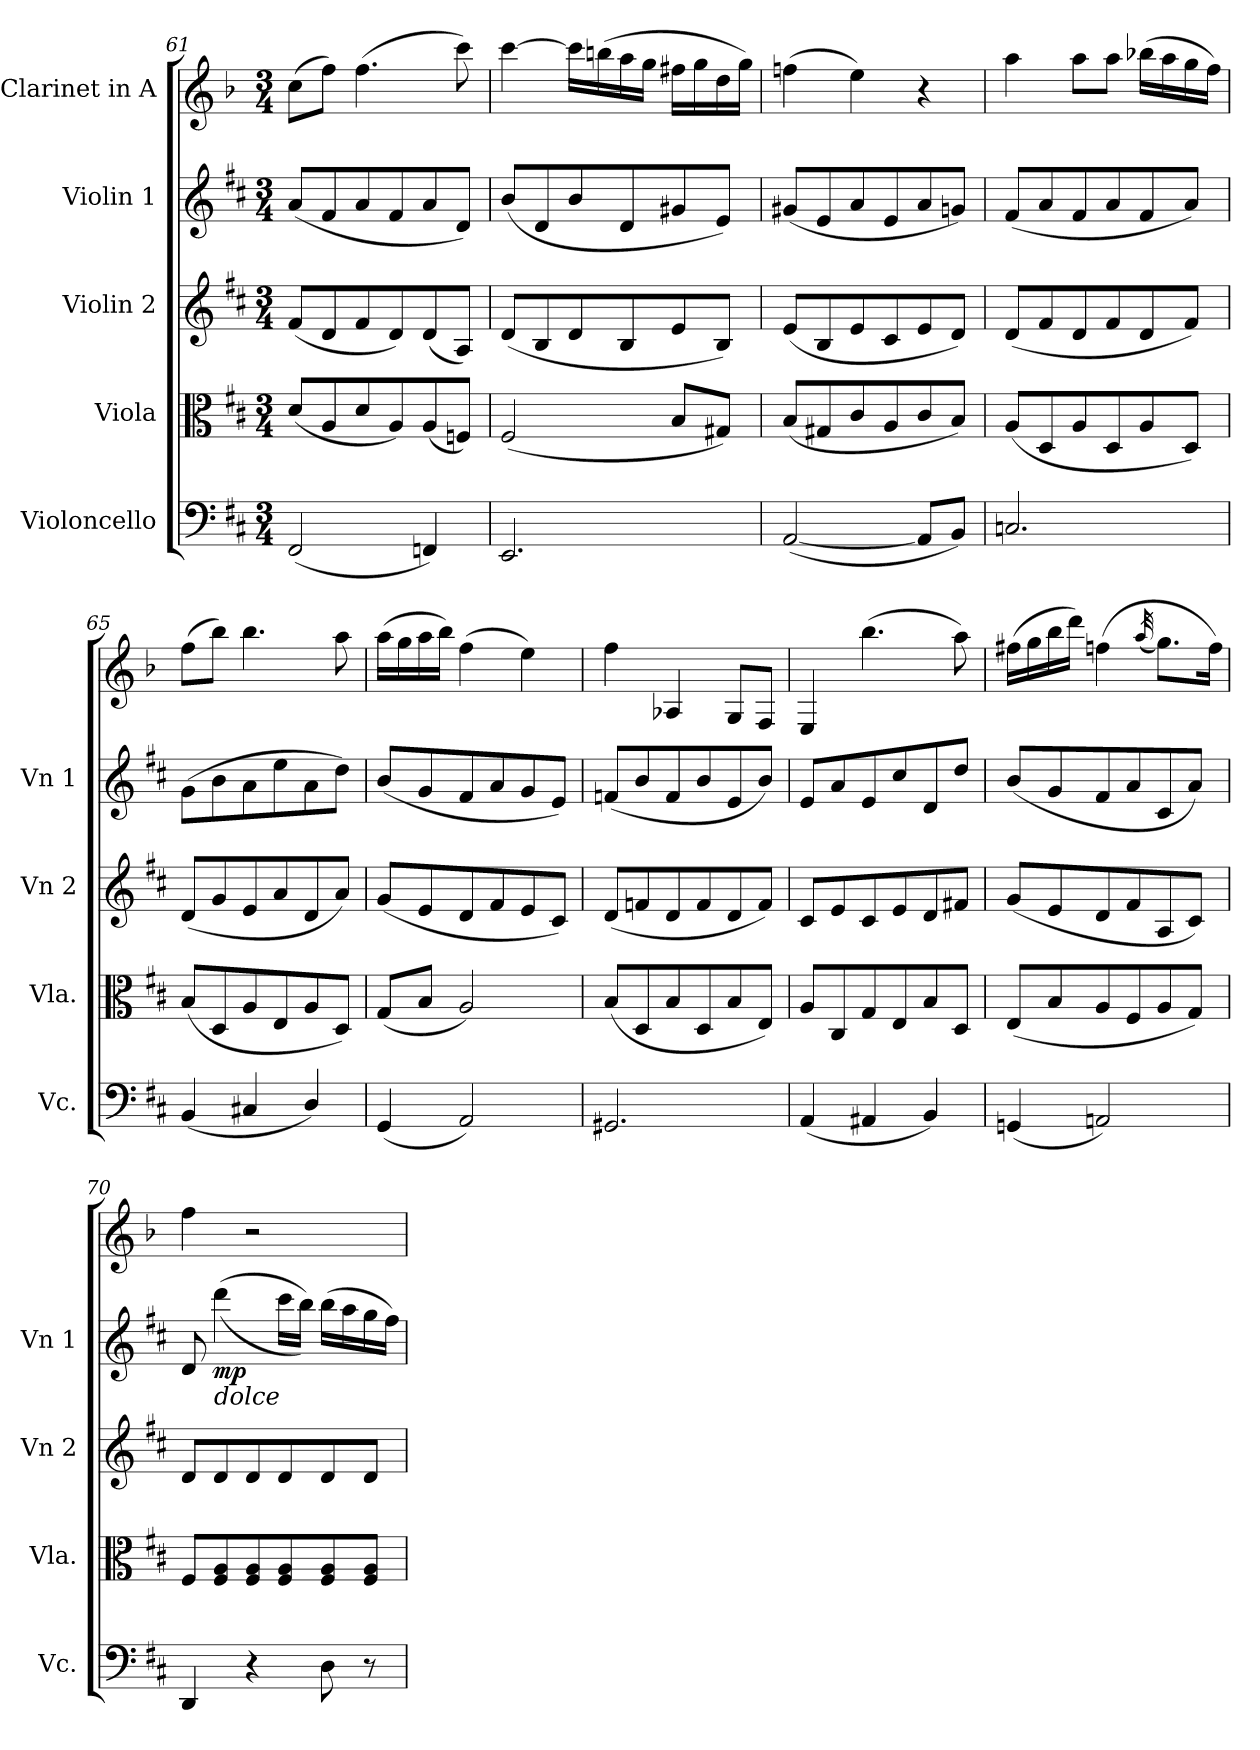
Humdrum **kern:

**kern	**kern	**kern	**kern	**dynam	**kern
*part5	*part4	*part3	*part2	*part2	*part1
*staff5	*staff4	*staff3	*staff2	*staff2	*staff1
*I"Violoncello	*I"Viola	*I"Violin 2	*I"Violin 1	*	*I"Clarinet in A
*I'Vc.	*I'Vla.	*I'Vn 2	*I'Vn 1	*	*
*clefF4	*clefC3	*clefG2	*clefG2	*	*clefG2
*	*	*	*	*	*ITrd2c3
*k[f#c#]	*k[f#c#]	*k[f#c#]	*k[f#c#]	*	*k[f#c#]
*M3/4	*M3/4	*M3/4	*M3/4	*	*M3/4
=61	=61	=61	=61	=61	=61
(<2FF#/	(<8d/L	(<8f#/L	(<8a/L	.	(>8a\L
.	8A/	8d/	8f#/	.	8dd\J)
.	8d/	8f#/	8a/	.	(>4.dd\
.	8A/)	8d/)	8f#/	.	.
4FFn/)	(<8A/	(<8d/	8a/	.	.
.	8Fn/J)	8A/J)	8d/J)	.	8aa\)
=62	=62	=62	=62	=62	=62
2.EE/	(<2F#/	(<8d/L	(<8b/L	.	[4aa\
.	.	8B/	8d/	.	.
.	.	8d/	8b/	.	16aa\LL]
.	.	.	.	.	(>16gg#X\
.	.	8B/	8d/	.	16ff#\
.	.	.	.	.	16ee\JJ
.	8B/L	8e/	8g#X/	.	16dd#X\LL
.	.	.	.	.	16ee\
.	8G#X/J)	8B/J)	8e/J)	.	16b\
.	.	.	.	.	16ee\JJ)
=63	=63	=63	=63	=63	=63
(<[2AA/	(<8B/L	(<8e/L	(<8g#X/L	.	(>4ddn\
.	8G#X/	8B/	8e/	.	.
.	8c#/	8e/	8a/	.	4cc#\)
.	8A/	8c#/	8e/	.	.
8AA/L]	8c#/	8e/	8a/	.	4r
8BB/J)	8B/J)	8d/J)	8gn/J)	.	.
!!LO:PB:g=z
=64	=64	=64	=64	=64	=64
2.Cn/	(<8A/L	(<8d/L	(<8f#/L	.	4ff#\
.	8D/	8f#/	8a/	.	.
.	8A/	8d/	8f#/	.	8ff#\L
.	8D/	8f#/	8a/	.	8ff#\J
.	8A/	8d/	8f#/	.	(>16ggn\LL
.	.	.	.	.	16ff#\
.	8D/J)	8f#/J)	8a/J)	.	16ee\
.	.	.	.	.	16dd\JJ)
=65	=65	=65	=65	=65	=65
(<4BB/	(<8B/L	(<8d/L	(>8g\L	.	(>8dd\L
.	8D/	8g/	8b\	.	8gg\J)
4C#X/	8A/	8e/	8a\	.	4.gg\
.	8E/	8a/	8ee\	.	.
4D/)	8A/	8d/	8a\	.	.
.	8D/J)	8a/J)	8dd\J)	.	8ff#\
=66	=66	=66	=66	=66	=66
(<4GG/	(<8G/L	(<8g/L	(<8b/L	.	(>16ff#\LL
.	.	.	.	.	16ee\
.	8B/J	8e/	8g/	.	16ff#\
.	.	.	.	.	16gg\JJ)
2AA/)	2A/)	8d/	8f#/	.	(>4dd\
.	.	8f#/	8a/	.	.
.	.	8e/	8g/	.	4cc#\)
.	.	8c#/J)	8e/J)	.	.
=67	=67	=67	=67	=67	=67
2.GG#X/	(<8B/L	(<8d/L	(<8fn/L	.	4dd\
.	8D/	8fn/	8b/	.	.
.	8B/	8d/	8f/	.	4Fn/
.	8D/	8f/	8b/	.	.
.	8B/	8d/	8e/	.	8E/L
.	8E/J)	8f/J)	8b/J)	.	8D/J
=68	=68	=68	=68	=68	=68
(<4AA/	8A/L	8c#/L	8e/L	.	4C#/
.	8C#/	8e/	8a/	.	.
4AA#X/	8G/	8c#/	8e/	.	(>4.gg\
.	8E/	8e/	8cc#/	.	.
4BB/)	8B/	8d/	8d/	.	.
.	8D/J	8f#X/J	8dd/J	.	8ff#\)
!!LO:LB:g=z
=69	=69	=69	=69	=69	=69
(<4GGn/	(<8E/L	(<8g/L	(<8b/L	.	(>16dd#X\LL
.	.	.	.	.	16ee\
.	8B/	8e/	8g/	.	16gg\
.	.	.	.	.	16bb\JJ)
2AAn/)	8A/	8d/	8f#/	.	(>4ddn\
.	8F#/	8f#/	8a/	.	.
.	.	.	.	.	(<32qff#/
.	8A/	8A/	8c#/	.	8.ee\L)
.	8G/J)	8c#/J)	8a/J)	.	.
.	.	.	.	.	16dd\Jk)
=70	=70	=70	=70	=70	=70
4DD/	8F#/L	8d/L	8d/	.	4dd\
!	!	!	!LO:TX:b:i:t=dolce	!	!
!	!	!	!	!LO:DY:b	!
.	8F#/ 8A/	8d/	(>(>4ddd\	mp	.
4r	8F#/ 8A/	8d/	.	.	2r
.	8F#/ 8A/	8d/	16ccc#\LL	.	.
.	.	.	16bb\JJ))	.	.
8D\	8F#/ 8A/	8d/	(>16bb\LL	.	.
.	.	.	16aa\	.	.
8r	8F#/ 8A/J	8d/J	16gg\	.	.
.	.	.	16ff#\JJ)	.	.
=	=	=	=	=	=
*-	*-	*-	*-	*-	*-
